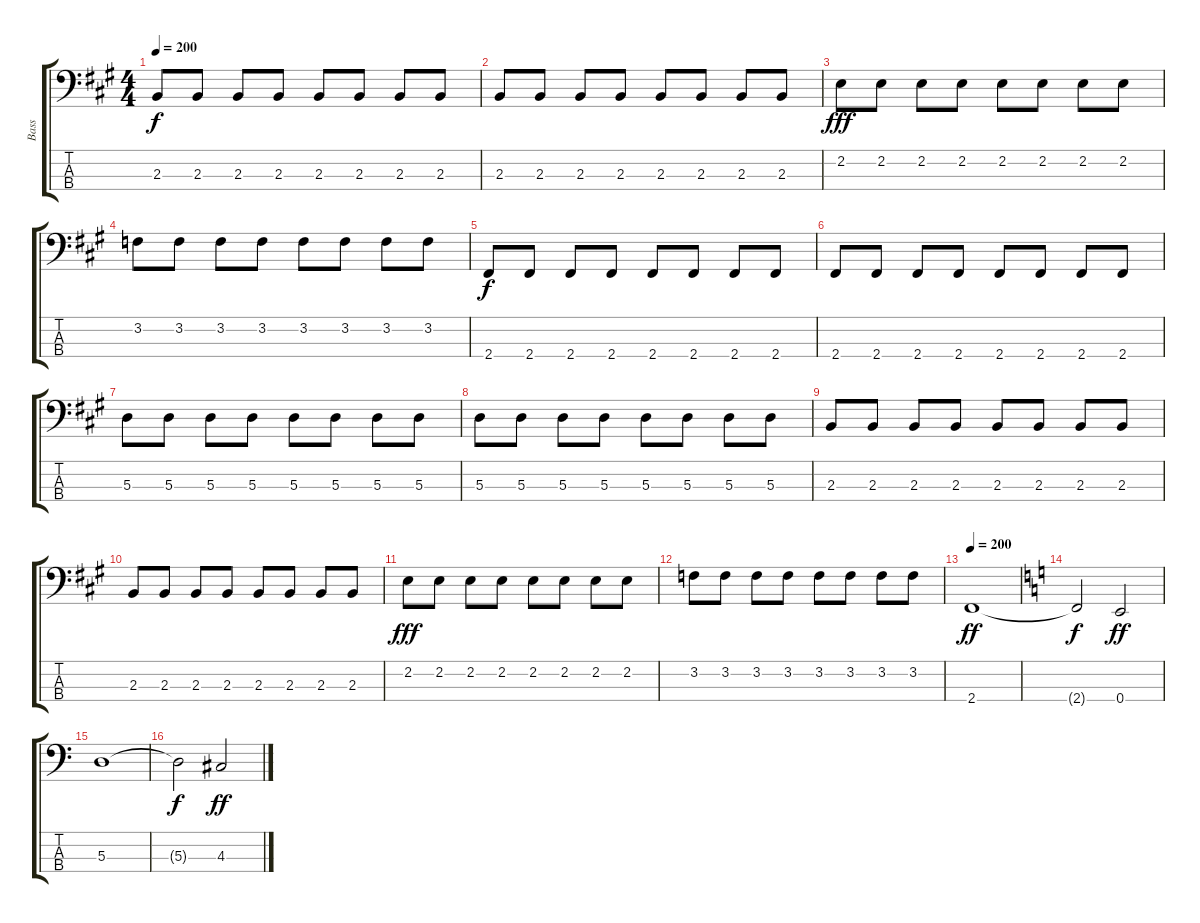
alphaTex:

\track ("Bass" "Bass") {instrument slapbass1}
\staff {score tabs}
\tuning (G2 D2 A1 E1) {hide}
\ts (4 4)
\tempo 200
\clef f4
\ks f#minor
2.3.8{dy f} 2.3.8 2.3.8 2.3.8 2.3.8 2.3.8 2.3.8 2.3.8 |
2.3.8 2.3.8 2.3.8 2.3.8 2.3.8 2.3.8 2.3.8 2.3.8 |
2.2.8{dy fff} 2.2.8 2.2.8 2.2.8 2.2.8 2.2.8 2.2.8 2.2.8 |
3.2.8 3.2.8 3.2.8 3.2.8 3.2.8 3.2.8 3.2.8 3.2.8 |
2.4.8{dy f} 2.4.8 2.4.8 2.4.8 2.4.8 2.4.8 2.4.8 2.4.8 |
2.4.8 2.4.8 2.4.8 2.4.8 2.4.8 2.4.8 2.4.8 2.4.8 |
5.3.8 5.3.8 5.3.8 5.3.8 5.3.8 5.3.8 5.3.8 5.3.8 |
5.3.8 5.3.8 5.3.8 5.3.8 5.3.8 5.3.8 5.3.8 5.3.8 |
2.3.8 2.3.8 2.3.8 2.3.8 2.3.8 2.3.8 2.3.8 2.3.8 |
2.3.8 2.3.8 2.3.8 2.3.8 2.3.8 2.3.8 2.3.8 2.3.8 |
2.2.8{dy fff} 2.2.8 2.2.8 2.2.8 2.2.8 2.2.8 2.2.8 2.2.8 |
3.2.8 3.2.8 3.2.8 3.2.8 3.2.8 3.2.8 3.2.8 3.2.8 |
\tempo 200
2.4.1{dy ff} |
\ks c
2.4{t}.2{dy f} 0.4.2{dy ff} |
5.3.1 |
5.3{t}.2{dy f} 4.3.2{dy ff}
